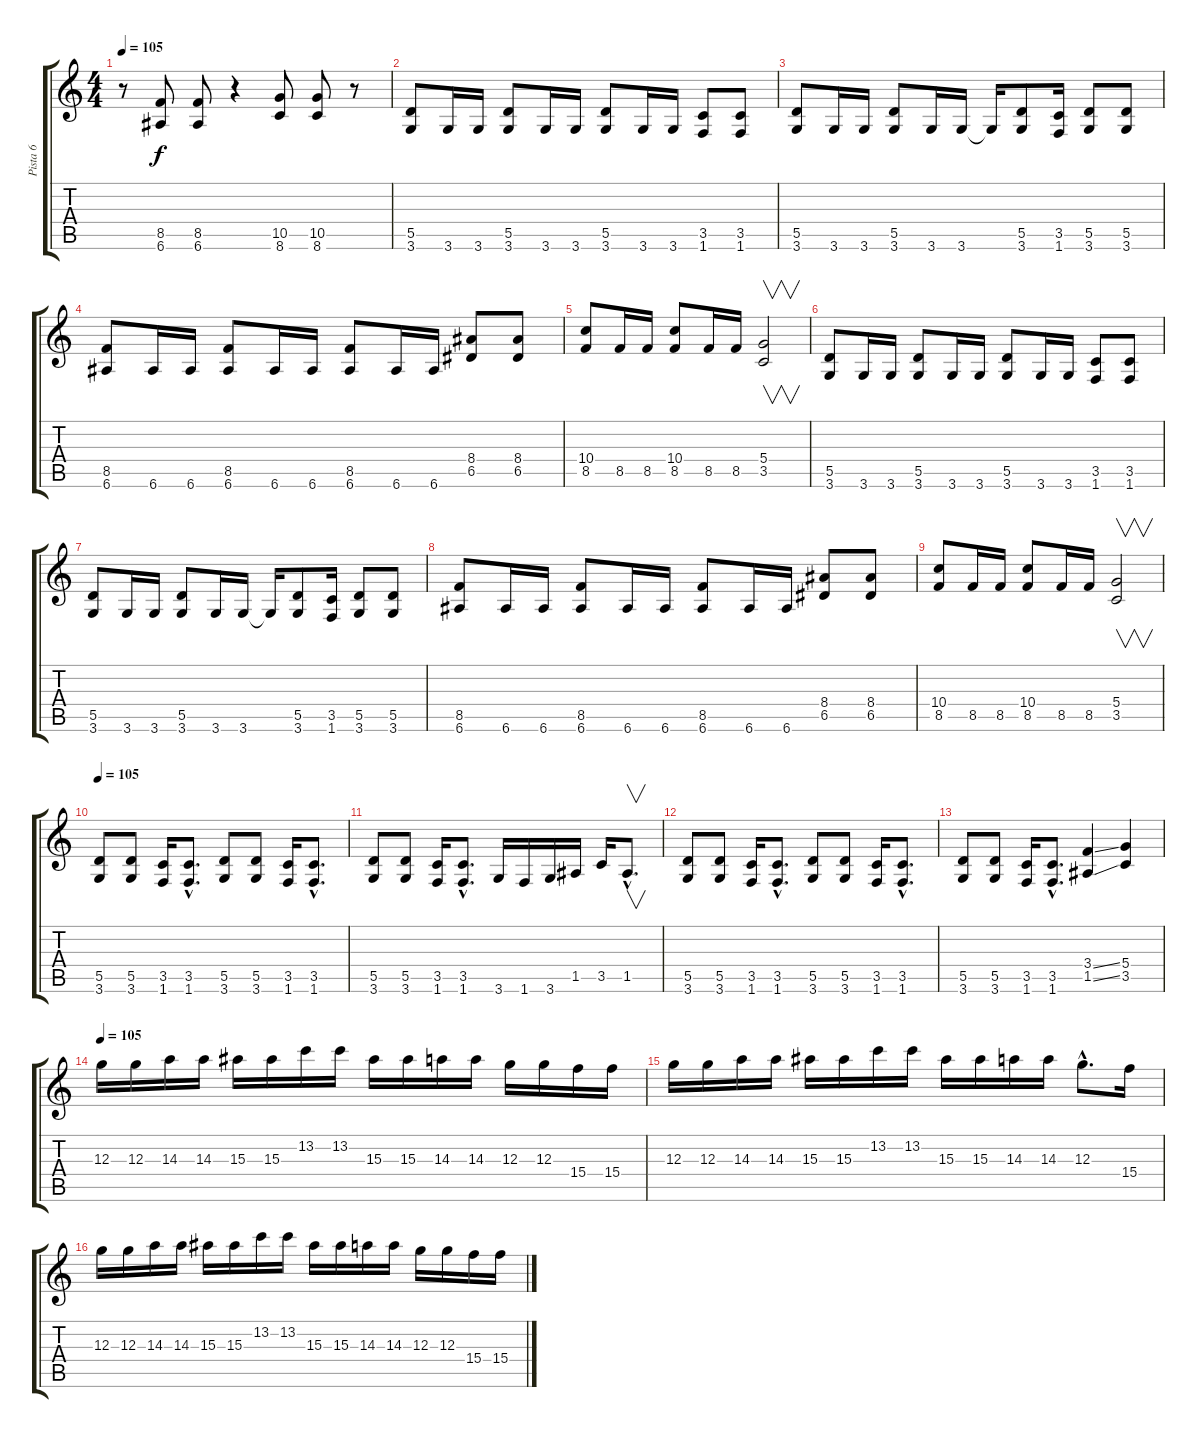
\track ("Pista 6" "Pista 6") {instrument distortionguitar}
\staff {score tabs}
\tuning (E4 B3 G3 D3 A2 E2) {hide}
\ts (4 4)
\tempo 105
\clef g2
\ks c
r.8{dy f} (8.5 6.6).8 (8.5 6.6).8 r.4 (10.5 8.6).8 (10.5 8.6).8 r.8 |
(5.5 3.6).8 3.6.16 3.6.16 (5.5 3.6).8 3.6.16 3.6.16 (5.5 3.6).8 3.6.16 3.6.16 (3.5 1.6).8 (3.5 1.6).8 |
(5.5 3.6).8 3.6.16 3.6.16 (5.5 3.6).8 3.6.16 3.6.16 3.6{t}.16 (5.5 3.6).8 (3.5 1.6).16 (5.5 3.6).8 (5.5 3.6).8 |
(8.5 6.6).8 6.6.16 6.6.16 (8.5 6.6).8 6.6.16 6.6.16 (8.5 6.6).8 6.6.16 6.6.16 (8.4 6.5).8 (8.4 6.5).8 |
(10.4 8.5).8 8.5.16 8.5.16 (10.4 8.5).8 8.5.16 8.5.16 (5.4 3.5).2{v} |
(5.5 3.6).8 3.6.16 3.6.16 (5.5 3.6).8 3.6.16 3.6.16 (5.5 3.6).8 3.6.16 3.6.16 (3.5 1.6).8 (3.5 1.6).8 |
(5.5 3.6).8 3.6.16 3.6.16 (5.5 3.6).8 3.6.16 3.6.16 3.6{t}.16 (5.5 3.6).8 (3.5 1.6).16 (5.5 3.6).8 (5.5 3.6).8 |
(8.5 6.6).8 6.6.16 6.6.16 (8.5 6.6).8 6.6.16 6.6.16 (8.5 6.6).8 6.6.16 6.6.16 (8.4 6.5).8 (8.4 6.5).8 |
(10.4 8.5).8 8.5.16 8.5.16 (10.4 8.5).8 8.5.16 8.5.16 (5.4 3.5).2{v} |
\tempo 105
(5.5 3.6).8 (5.5 3.6).8 (3.5 1.6).16 (3.5{hac} 1.6{hac}).8{d} (5.5 3.6).8 (5.5 3.6).8 (3.5 1.6).16 (3.5{hac} 1.6{hac}).8{d} |
(5.5 3.6).8 (5.5 3.6).8 (3.5 1.6).16 (3.5{hac} 1.6{hac}).8{d} 3.6.16 1.6.16 3.6.16 1.5.16 3.5.16 1.5{hac}.8{v d} |
(5.5 3.6).8 (5.5 3.6).8 (3.5 1.6).16 (3.5{hac} 1.6{hac}).8{d} (5.5 3.6).8 (5.5 3.6).8 (3.5 1.6).16 (3.5{hac} 1.6{hac}).8{d} |
(5.5 3.6).8 (5.5 3.6).8 (3.5 1.6).16 (3.5{hac} 1.6{hac}).8{d} (3.4{ss} 1.5{ss}).4 (5.4 3.5).4 |
\tempo 105
12.3.16 12.3.16 14.3.16 14.3.16 15.3.16 15.3.16 13.2.16 13.2.16 15.3.16 15.3.16 14.3.16 14.3.16 12.3.16 12.3.16 15.4.16 15.4.16 |
12.3.16 12.3.16 14.3.16 14.3.16 15.3.16 15.3.16 13.2.16 13.2.16 15.3.16 15.3.16 14.3.16 14.3.16 12.3{hac}.8{d} 15.4.16 |
12.3.16 12.3.16 14.3.16 14.3.16 15.3.16 15.3.16 13.2.16 13.2.16 15.3.16 15.3.16 14.3.16 14.3.16 12.3.16 12.3.16 15.4.16 15.4.16
